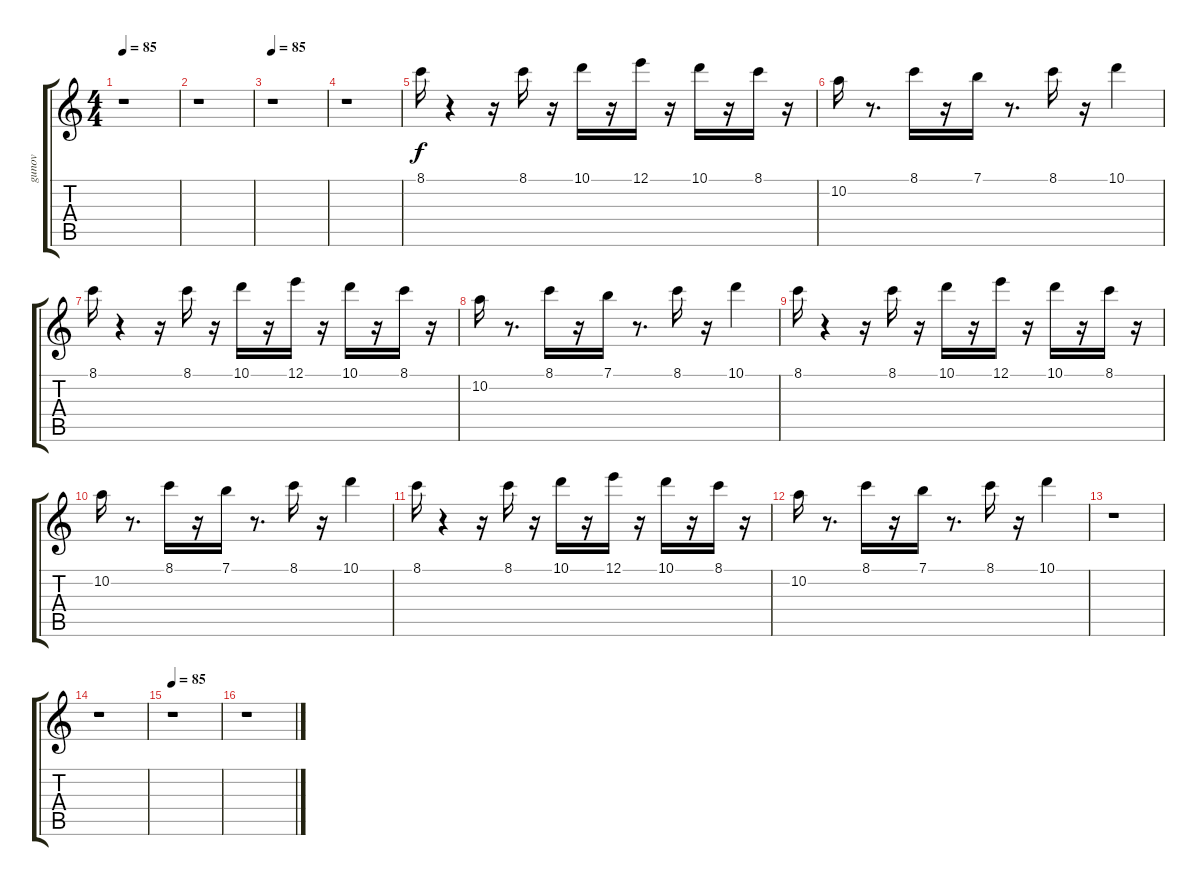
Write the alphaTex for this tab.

\track ("gunov-Gulyaev Guitar" "gunov") {instrument acousticguitarnylon}
\staff {score tabs}
\tuning (E4 B3 G3 D3 A2 E2) {hide}
\ts (4 4)
\tempo 85
\clef g2
\ks c
r.1{dy f instrument acousticguitarnylon} |
r.1 |
\tempo 85
r.1 |
r.1 |
8.1.16 r.4 r.16 8.1.16 r.16 10.1.16 r.16 12.1.16 r.16 10.1.16 r.16 8.1.16 r.16 |
10.2.16 r.8{d} 8.1.16 r.16 7.1.16 r.8{d} 8.1.16 r.16 10.1.4 |
8.1.16 r.4 r.16 8.1.16 r.16 10.1.16 r.16 12.1.16 r.16 10.1.16 r.16 8.1.16 r.16 |
10.2.16 r.8{d} 8.1.16 r.16 7.1.16 r.8{d} 8.1.16 r.16 10.1.4 |
8.1.16 r.4 r.16 8.1.16 r.16 10.1.16 r.16 12.1.16 r.16 10.1.16 r.16 8.1.16 r.16 |
10.2.16 r.8{d} 8.1.16 r.16 7.1.16 r.8{d} 8.1.16 r.16 10.1.4 |
8.1.16 r.4 r.16 8.1.16 r.16 10.1.16 r.16 12.1.16 r.16 10.1.16 r.16 8.1.16 r.16 |
10.2.16 r.8{d} 8.1.16 r.16 7.1.16 r.8{d} 8.1.16 r.16 10.1.4 |
r.1 |
r.1 |
\tempo 85
r.1 |
r.1
